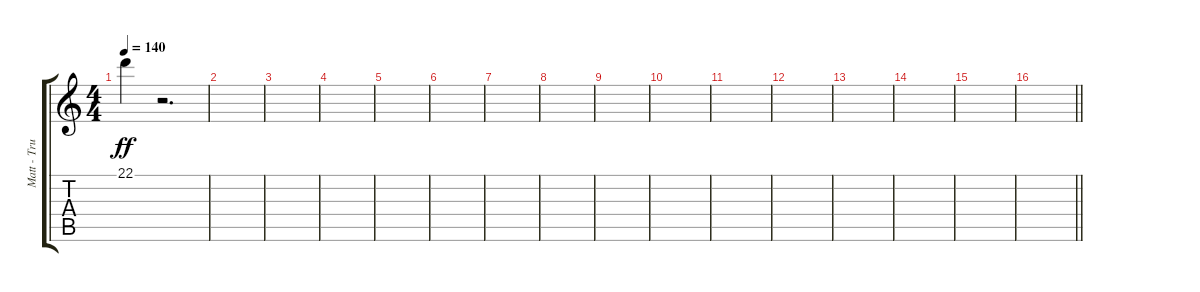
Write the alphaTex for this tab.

\track ("Matt - Trumpet" "Matt - Tru") {instrument trumpet}
\staff {score tabs}
\tuning (E4 B3 G3 D3 A2 E2) {hide}
\ts (4 4)
\tempo 140
\clef g2
\ks c
22.1.4{dy ff} r.2{d} |
|
|
|
|
|
|
|
|
|
|
|
|
|
|
\barLineRight lightlight
